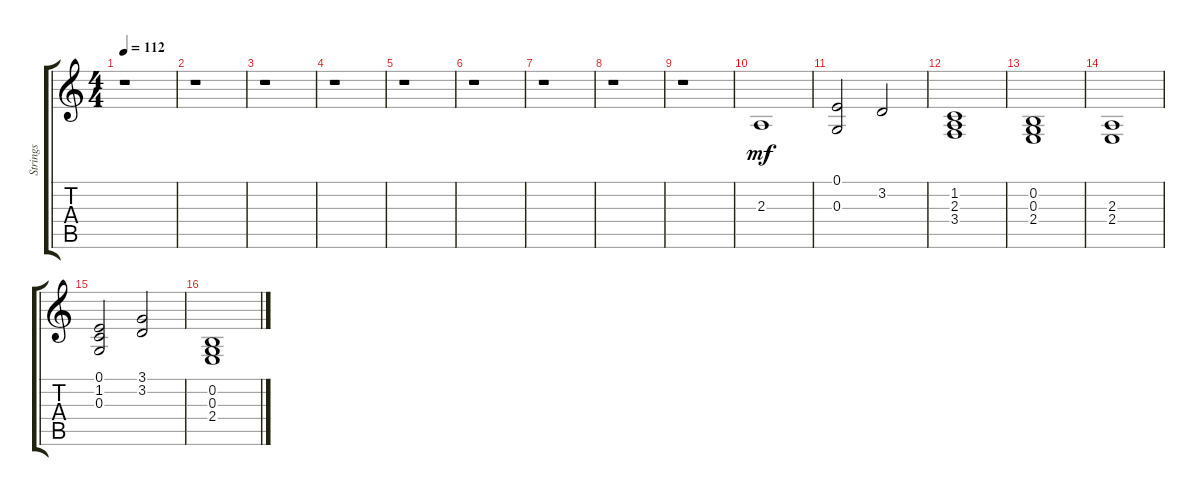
\track ("Strings" "Strings") {instrument stringensemble2}
\staff {score tabs}
\tuning (E4 B3 G3 D3 A2 E2) {hide}
\ts (4 4)
\tempo 112
\clef g2
\ks c
r.1{dy mf instrument stringensemble2} |
r.1 |
r.1 |
r.1 |
r.1 |
r.1 |
r.1 |
r.1 |
r.1 |
2.3.1 |
(0.1 0.3).2 3.2.2 |
(1.2 2.3 3.4).1 |
(0.2 0.3 2.4).1 |
(2.3 2.4).1 |
(0.1 1.2 0.3).2 (3.1 3.2).2 |
(0.2 0.3 2.4).1
